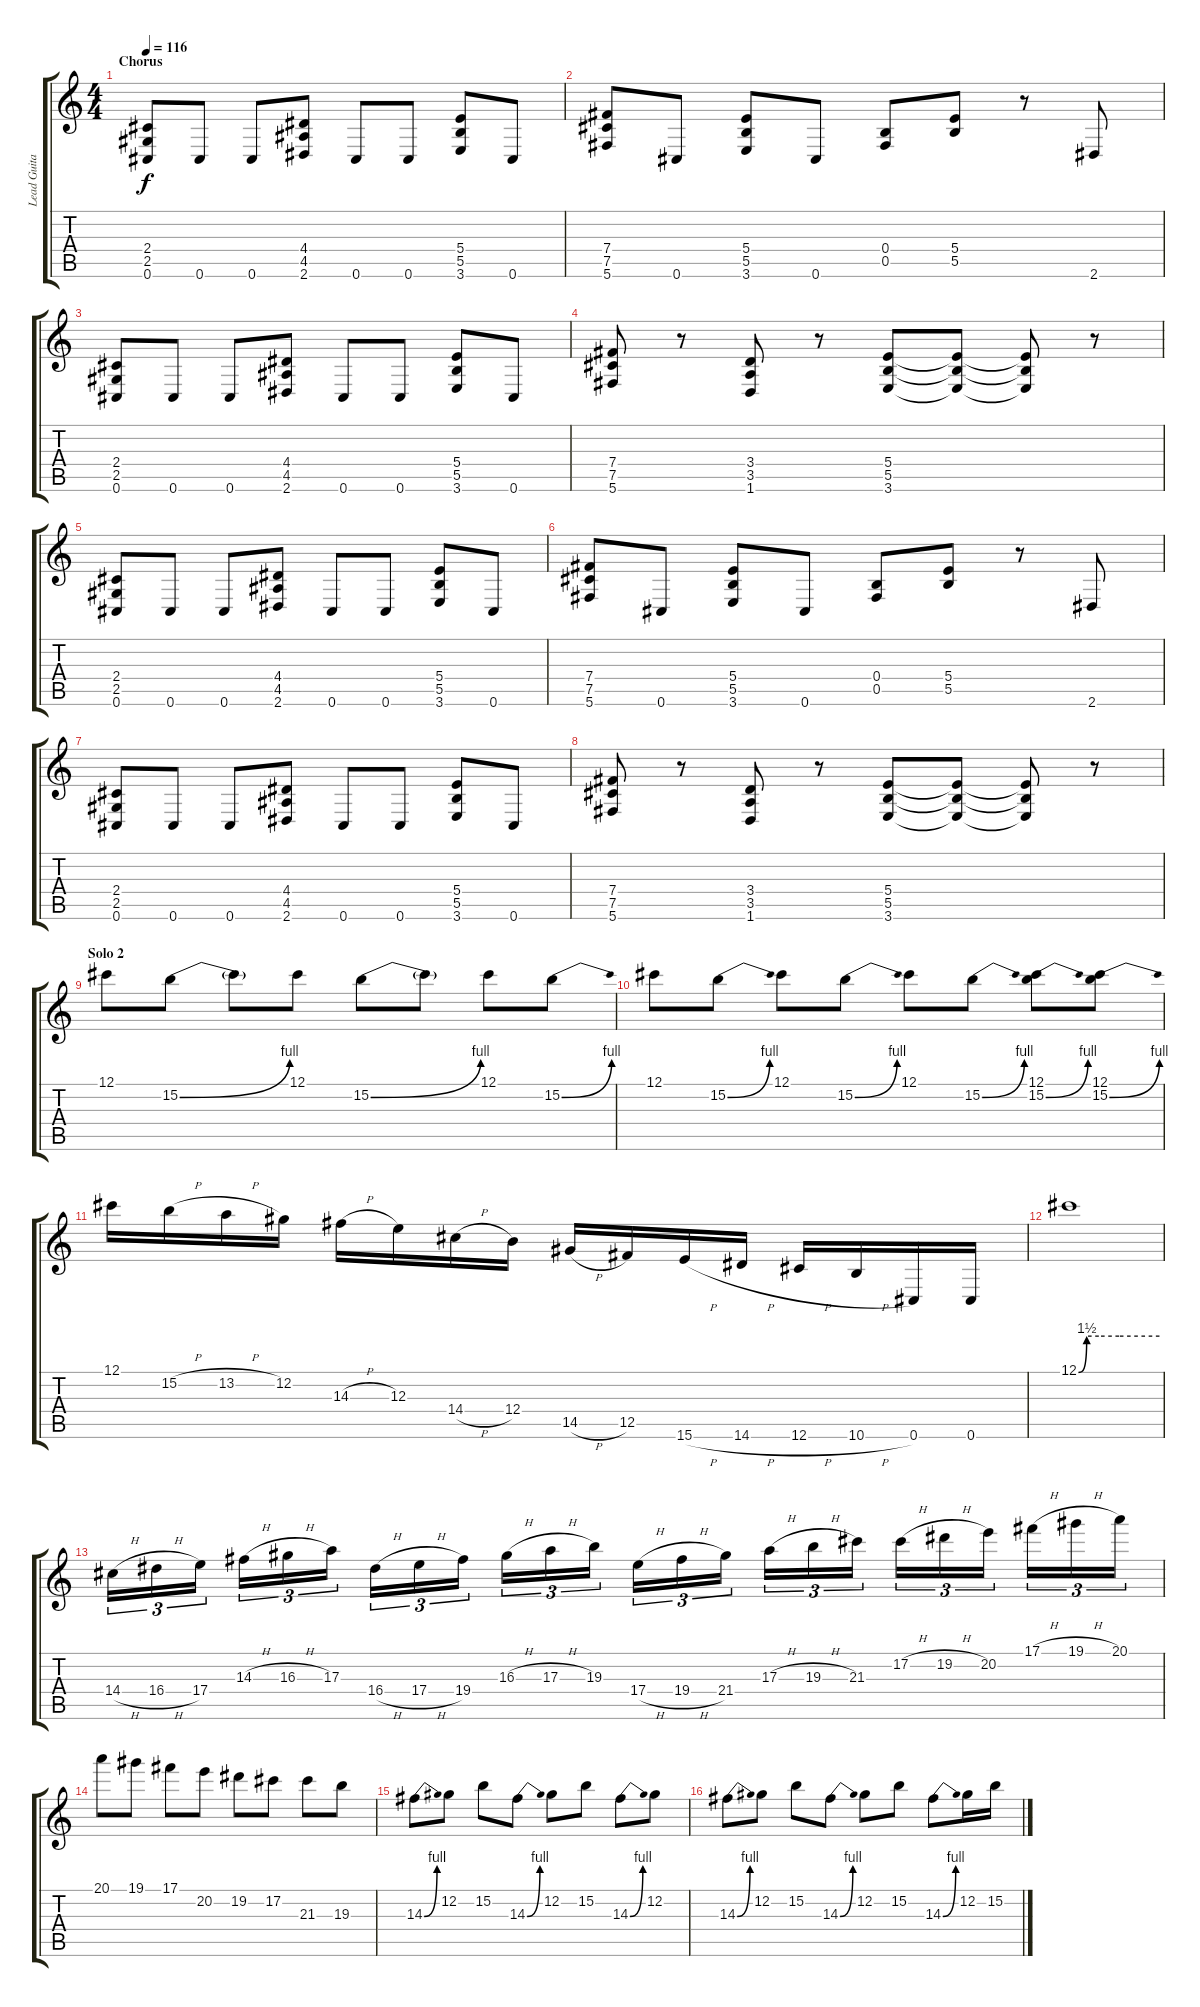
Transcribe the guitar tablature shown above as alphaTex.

\track ("Lead Guitar" "Lead Guita") {instrument distortionguitar}
\staff {score tabs}
\tuning (Db4 Ab3 E3 B2 Gb2 Db2) {hide}
\ts (4 4)
\section ("" "Chorus")
\tempo 116
\clef g2
\ks c
(2.4 2.5 0.6).8{dy f} 0.6.8 0.6.8 (4.4 4.5 2.6).8 0.6.8 0.6.8 (5.4 5.5 3.6).8 0.6.8 |
(7.4 7.5 5.6).8 0.6.8 (5.4 5.5 3.6).8 0.6.8 (0.4 0.5).8 (5.4 5.5).8 r.8 2.6.8 |
(2.4 2.5 0.6).8 0.6.8 0.6.8 (4.4 4.5 2.6).8 0.6.8 0.6.8 (5.4 5.5 3.6).8 0.6.8 |
(7.4 7.5 5.6).8 r.8 (3.4 3.5 1.6).8 r.8 (5.4 5.5 3.6).8 (5.4{t} 5.5{t} 3.6{t}).8 (5.4{t} 5.5{t} 3.6{t}).8 r.8 |
(2.4 2.5 0.6).8 0.6.8 0.6.8 (4.4 4.5 2.6).8 0.6.8 0.6.8 (5.4 5.5 3.6).8 0.6.8 |
(7.4 7.5 5.6).8 0.6.8 (5.4 5.5 3.6).8 0.6.8 (0.4 0.5).8 (5.4 5.5).8 r.8 2.6.8 |
(2.4 2.5 0.6).8 0.6.8 0.6.8 (4.4 4.5 2.6).8 0.6.8 0.6.8 (5.4 5.5 3.6).8 0.6.8 |
(7.4 7.5 5.6).8 r.8 (3.4 3.5 1.6).8 r.8 (5.4 5.5 3.6).8 (5.4{t} 5.5{t} 3.6{t}).8 (5.4{t} 5.5{t} 3.6{t}).8 r.8 |
\section ("" "Solo 2")
12.1.8 15.2{be (bend 0 0 60 4)}.8 15.2{t}.8 12.1.8 15.2{be (bend 0 0 60 4)}.8 15.2{t}.8 12.1.8 15.2{be (bend 0 0 60 4)}.8 |
12.1.8 15.2{be (bend 0 0 60 4)}.8 12.1.8 15.2{be (bend 0 0 60 4)}.8 12.1.8 15.2{be (bend 0 0 60 4)}.8 (12.1 15.2{be (bend 0 0 60 4)}).8 (12.1 15.2{be (bend 0 0 60 4)}).8 |
12.1.16 15.2{h}.16 13.2{h}.16 12.2.16 14.3{h}.16 12.3.16 14.4{h}.16 12.4.16 14.5{h}.16 12.5.16 15.6{h}.16 14.6{h}.16 12.6{h}.16 10.6{h}.16 0.6.16 0.6.16 |
12.1{be (custom 0 0 6 6 15 6 30 6 60 6)}.1 |
14.4{h}.16{tu (3 2)} 16.4{h}.16{tu (3 2)} 17.4.16{tu (3 2)} 14.3{h}.16{tu (3 2)} 16.3{h}.16{tu (3 2)} 17.3.16{tu (3 2)} 16.4{h}.16{tu (3 2)} 17.4{h}.16{tu (3 2)} 19.4.16{tu (3 2)} 16.3{h}.16{tu (3 2)} 17.3{h}.16{tu (3 2)} 19.3.16{tu (3 2)} 17.4{h}.16{tu (3 2)} 19.4{h}.16{tu (3 2)} 21.4.16{tu (3 2)} 17.3{h}.16{tu (3 2)} 19.3{h}.16{tu (3 2)} 21.3.16{tu (3 2)} 17.2{h}.16{tu (3 2)} 19.2{h}.16{tu (3 2)} 20.2.16{tu (3 2)} 17.1{h}.16{tu (3 2)} 19.1{h}.16{tu (3 2)} 20.1.16{tu (3 2)} |
20.1.8 19.1.8 17.1.8 20.2.8 19.2.8 17.2.8 21.3.8 19.3.8 |
14.3{be (bend 0 0 60 4)}.8 12.2.8 15.2.8 14.3{be (bend 0 0 60 4)}.8 12.2.8 15.2.8 14.3{be (bend 0 0 60 4)}.8 12.2.8 |
14.3{be (bend 0 0 60 4)}.8 12.2.8 15.2.8 14.3{be (bend 0 0 60 4)}.8 12.2.8 15.2.8 14.3{be (bend 0 0 60 4)}.8 12.2.16 15.2.16
